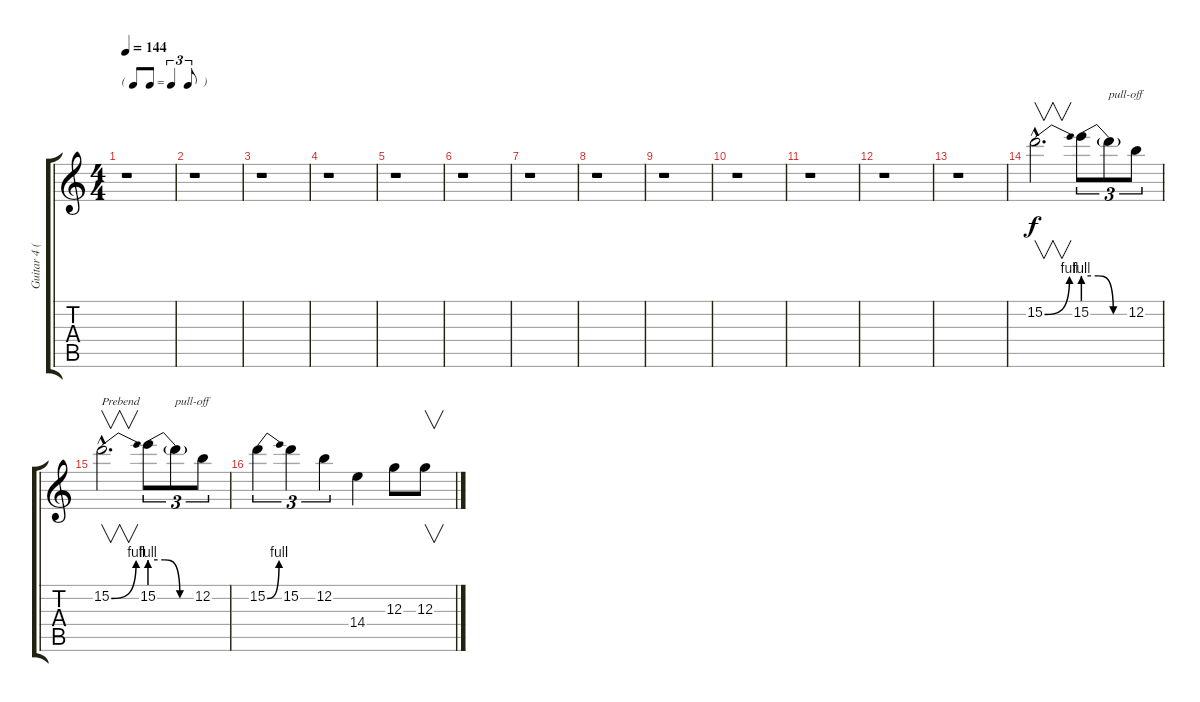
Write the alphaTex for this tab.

\track ("Guitar 4 (lead)" "Guitar 4 (") {instrument distortionguitar}
\staff {score tabs}
\tuning (E4 B3 G3 D3 A2 E2) {hide}
\ts (4 4)
\tf triplet8th
\tempo 144
\clef g2
\ks c
r.1{dy f} |
r.1 |
r.1 |
r.1 |
r.1 |
r.1 |
r.1 |
r.1 |
r.1 |
r.1 |
r.1 |
r.1 |
r.1 |
15.2{be (bend 0 0 60 4) hac}.2{v d} 15.2{be (custom 0 4 20 4 40 0 60 0)}.8{tu (3 2)} 15.2{t}.8{tu (3 2) txt "pull-off"} 12.2.8{tu (3 2)} |
15.2{be (bend 0 0 60 4) hac}.2{v d txt "Prebend"} 15.2{be (custom 0 4 20 4 40 0 60 0)}.8{tu (3 2)} 15.2{t}.8{tu (3 2) txt "pull-off"} 12.2.8{tu (3 2)} |
15.2{be (bend 0 0 60 4)}.4{tu (3 2)} 15.2.4{tu (3 2)} 12.2.4{tu (3 2)} 14.4.4 12.3.8 12.3.8{v}
